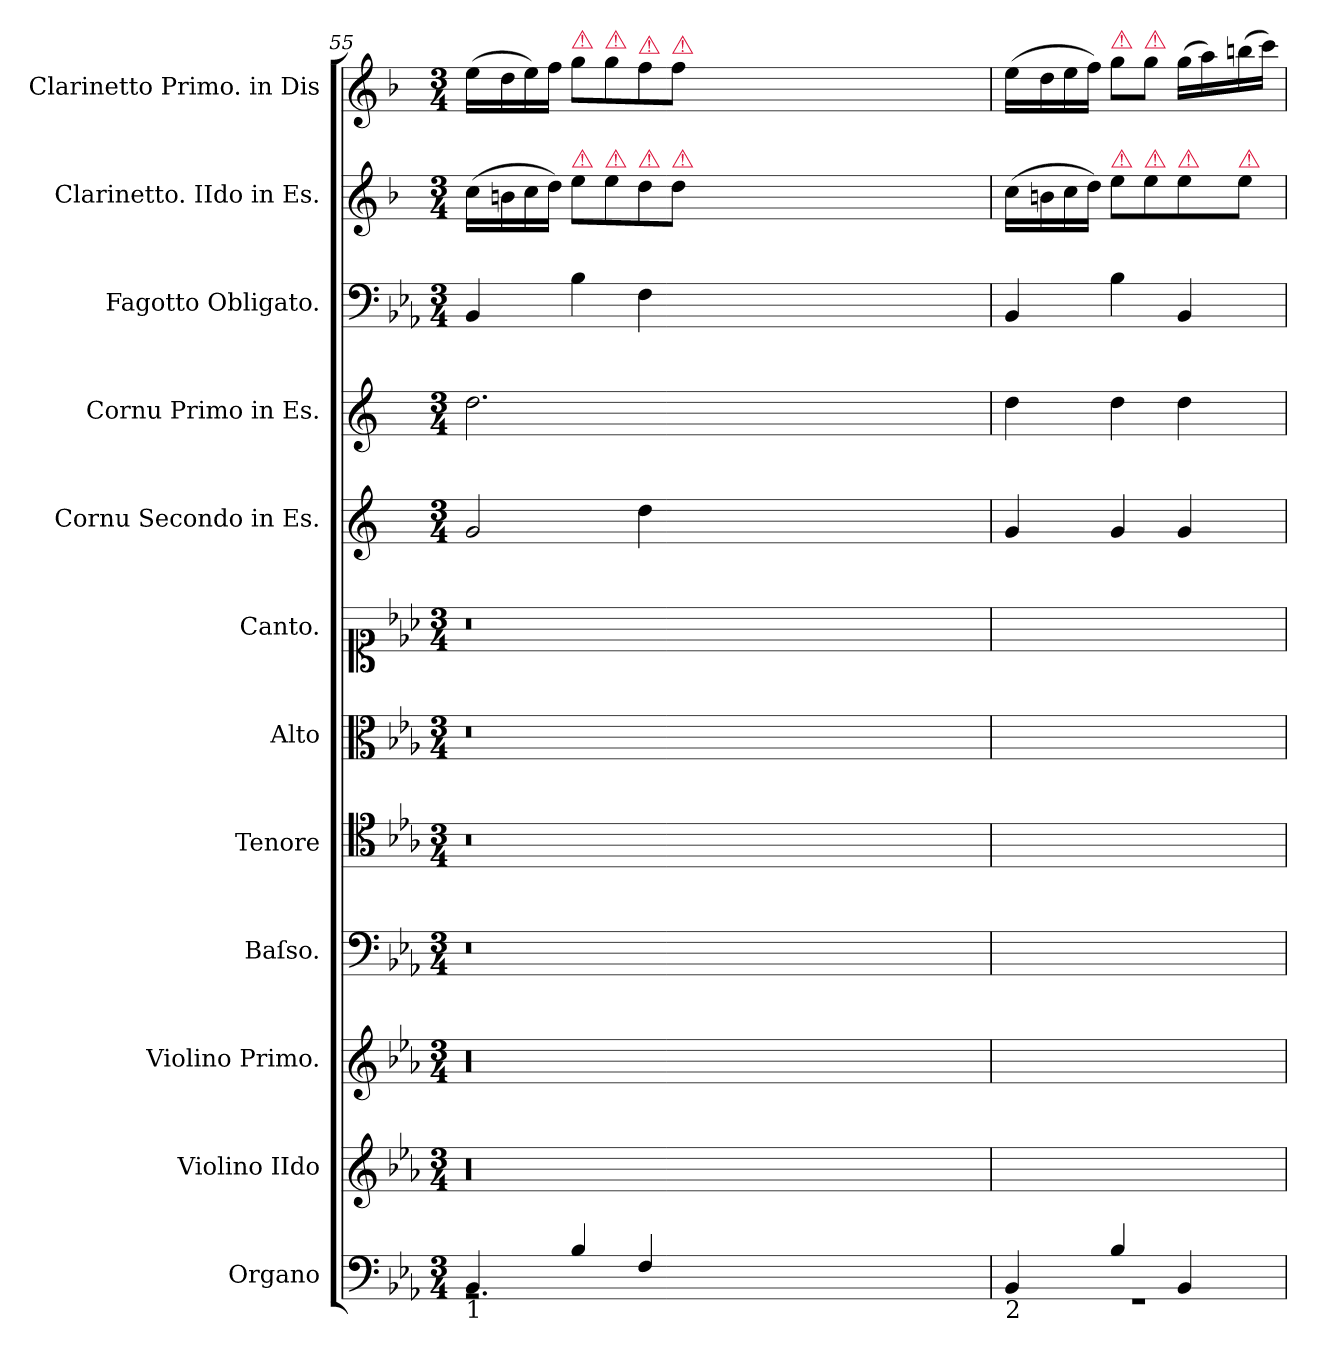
**kern	**kern	**kern	**kern	**kern	**kern	**kern	**kern	**kern	**kern	**kern	**kern
*part12	*part11	*part10	*part9	*part8	*part7	*part6	*part5	*part4	*part3	*part2	*part1
*staff12	*staff11	*staff10	*staff9	*staff8	*staff7	*staff6	*staff5	*staff4	*staff3	*staff2	*staff1
*I"Organo	*I"Violino IIdo	*I"Violino Primo.	*I"Baſso.	*I"Tenore	*I"Alto	*I"Canto.	*I"Cornu Secondo in Es.	*I"Cornu Primo in Es.	*I"Fagotto Obligato.	*I"Clarinetto. IIdo in Es.	*I"Clarinetto Primo. in Dis
*I'org	*I'vl II	*I'vl I	*I'B	*I'T	*I'A	*	*I'cor 2 in E♭	*I'cor 1 in E♭	*I'fag	*I'cl 2 in E♭	*I'cl 2 in E♭
*clefF4	*clefG2	*clefG2	*clefF4	*clefC4	*clefC3	*clefC1	*clefG2	*clefG2	*clefF4	*clefG2	*clefG2
*	*	*	*	*	*	*	*ITrd5c9	*ITrd5c9	*	*ITrd1c2	*ITrd1c2
*k[b-e-a-]	*k[b-e-a-]	*k[b-e-a-]	*k[b-e-a-]	*k[b-e-a-]	*k[b-e-a-]	*k[b-e-a-]	*k[b-e-a-]	*k[b-e-a-]	*k[b-e-a-]	*k[b-e-a-]	*k[b-e-a-]
*M3/4	*M3/4	*M3/4	*M3/4	*M3/4	*M3/4	*M3/4	*M3/4	*M3/4	*M3/4	*M3/4	*M3/4
=55	=55	=55	=55	=55	=55	=55	=55	=55	=55	=55	=55
*^	*	*	*	*	*	*	*	*	*	*	*
!LO:TX:b:t=1	!	!	!	!	!	!	!	!	!	!	!	!
!	!	!LO:N:vis=00	!LO:N:vis=00	!LO:N:vis=0	!LO:N:vis=0	!LO:N:vis=0	!LO:N:vis=0	!	!	!	!	!
4BB-!/	2.rGG	0.r	0.r	1.r	1.r	1.r	1.r	2B-/	2.f\	4BB-/	(16b-\LL	(16dd\LL
.	.	.	.	.	.	.	.	.	.	.	16an\	16cc\
.	.	.	.	.	.	.	.	.	.	.	16b-\	16dd\)
.	.	.	.	.	.	.	.	.	.	.	16cc\JJ)	16ee-\JJ
!	!	!	!	!	!	!	!	!	!	!	!	!LO:TX:a:color=crimson:t=⚠
!	!	!	!	!	!	!	!	!	!	!	!LO:TX:a:color=crimson:t=⚠	!
4B-!/	.	.	.	.	.	.	.	.	.	4B-\	8dd\L	8ff\L
!	!	!	!	!	!	!	!	!	!	!	!	!LO:TX:a:color=crimson:t=⚠
!	!	!	!	!	!	!	!	!	!	!	!LO:TX:a:color=crimson:t=⚠	!
.	.	.	.	.	.	.	.	.	.	.	8dd\	8ff\
!	!	!	!	!	!	!	!	!	!	!	!	!LO:TX:a:color=crimson:t=⚠
!	!	!	!	!	!	!	!	!	!	!	!LO:TX:a:color=crimson:t=⚠	!
4F!/	.	.	.	.	.	.	.	4f\	.	4F\	8cc\	8ee-\
!	!	!	!	!	!	!	!	!	!	!	!	!LO:TX:a:color=crimson:t=⚠
!	!	!	!	!	!	!	!	!	!	!	!LO:TX:a:color=crimson:t=⚠	!
.	.	.	.	.	.	.	.	.	.	.	8cc\J	8ee-\J
0ryy	0ryy	.	.	.	.	.	.	0ryy	0ryy	0ryy	0ryy	0ryy
.	.	.	.	1.ryy	1.ryy	1.ryy	1.ryy	.	.	.	.	.
4ryy	4ryy	.	.	.	.	.	.	4ryy	4ryy	4ryy	4ryy	4ryy
=56	=56	=56	=56	=56	=56	=56	=56	=56	=56	=56	=56	=56
!LO:TX:b:t=2	!	!	!	!	!	!	!	!	!	!	!	!
4BB-!/	2.rGG	2.ryy	2.ryy	2.ryy	2.ryy	2.ryy	2.ryy	4B-/	4f\	4BB-/	(16b-\LL	(16dd\LL
.	.	.	.	.	.	.	.	.	.	.	16an\	16cc\
.	.	.	.	.	.	.	.	.	.	.	16b-\	16dd\
.	.	.	.	.	.	.	.	.	.	.	16cc\JJ)	16ee-\JJ)
!	!	!	!	!	!	!	!	!	!	!	!	!LO:TX:a:color=crimson:t=⚠
!	!	!	!	!	!	!	!	!	!	!	!LO:TX:a:color=crimson:t=⚠	!
4B-!/	.	.	.	.	.	.	.	4B-/	4f\	4B-\	8dd\L	8ff\L
!	!	!	!	!	!	!	!	!	!	!	!	!LO:TX:a:color=crimson:t=⚠
!	!	!	!	!	!	!	!	!	!	!	!LO:TX:a:color=crimson:t=⚠	!
.	.	.	.	.	.	.	.	.	.	.	8dd\	8ff\J
!	!	!	!	!	!	!	!	!	!	!	!LO:TX:a:color=crimson:t=⚠	!
4BB-!/	.	.	.	.	.	.	.	4B-/	4f\	4BB-/	8dd\	(16ff\LL
.	.	.	.	.	.	.	.	.	.	.	.	16gg\)
!	!	!	!	!	!	!	!	!	!	!	!LO:TX:a:color=crimson:t=⚠	!
.	.	.	.	.	.	.	.	.	.	.	8dd\J	(16aan\
.	.	.	.	.	.	.	.	.	.	.	.	16bb-\JJ)
*v	*v	*	*	*	*	*	*	*	*	*	*	*
=	=	=	=	=	=	=	=	=	=	=	=
*-	*-	*-	*-	*-	*-	*-	*-	*-	*-	*-	*-
